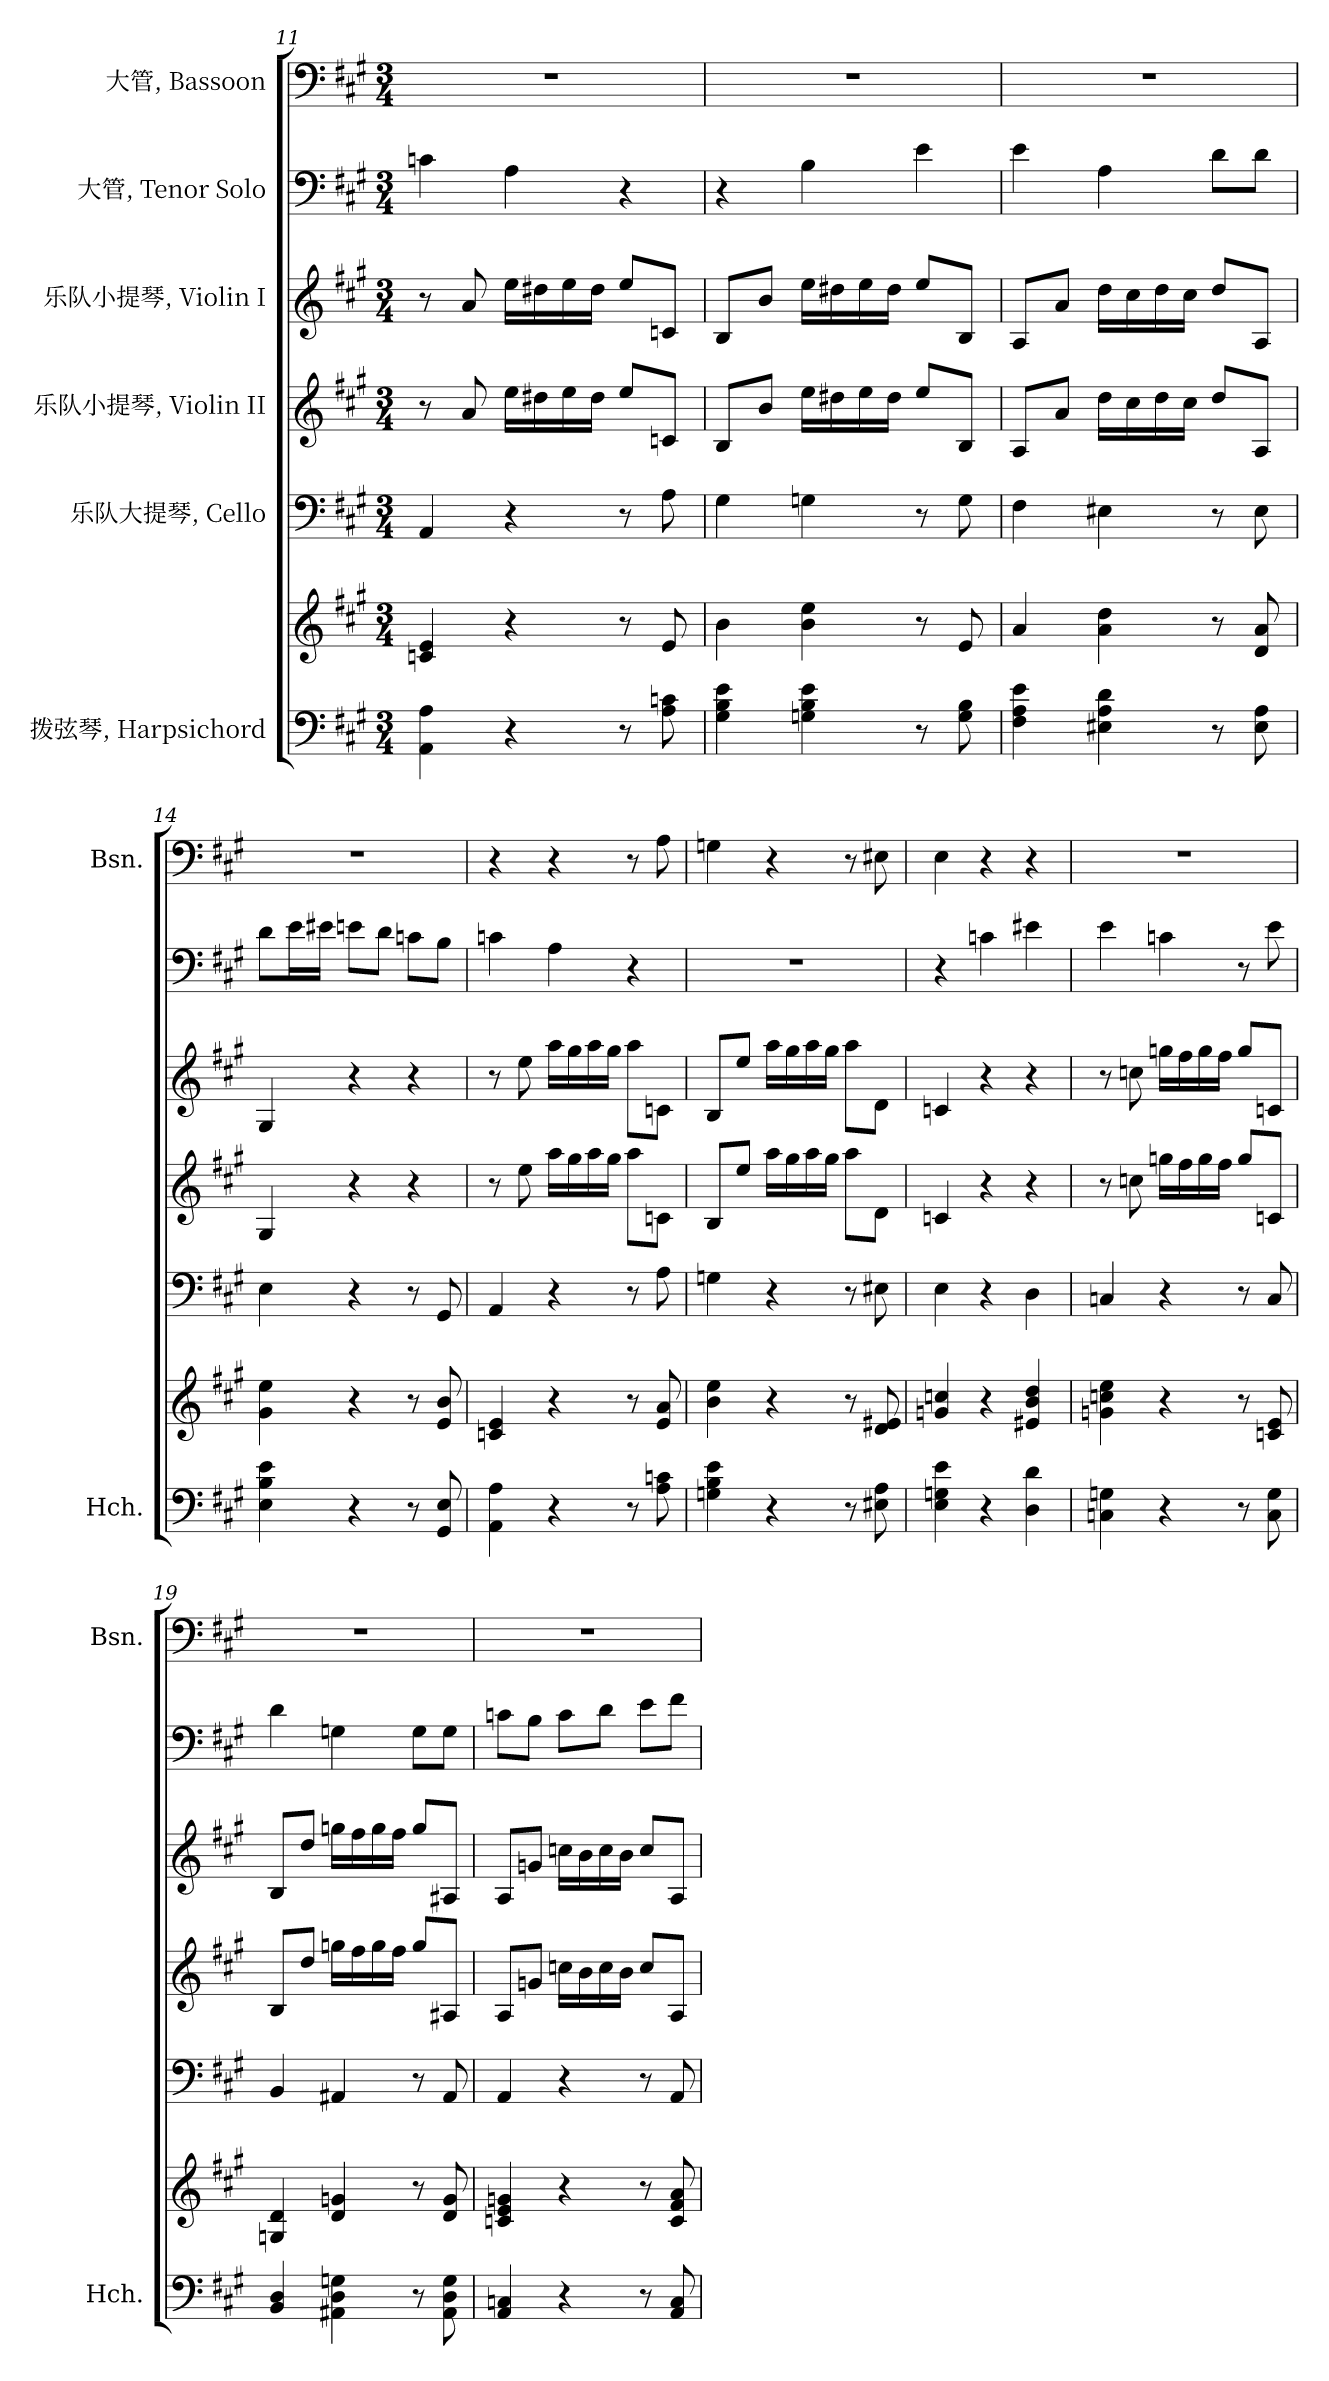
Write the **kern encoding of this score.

**kern	**kern	**kern	**kern	**kern	**kern	**kern
*part6	*part6	*part5	*part4	*part3	*part2	*part1
*staff7	*staff6	*staff5	*staff4	*staff3	*staff2	*staff1
*I"拨弦琴, Harpsichord	*	*I"乐队大提琴, Cello	*I"乐队小提琴, Violin II	*I"乐队小提琴, Violin I	*I"大管, Tenor Solo	*I"大管, Bassoon
*I'Hch.	*	*	*	*	*	*I'Bsn.
!!LO:PB:g=z
*clefF4	*clefG2	*clefF4	*clefG2	*clefG2	*clefF4	*clefF4
*k[f#c#g#]	*k[f#c#g#]	*k[f#c#g#]	*k[f#c#g#]	*k[f#c#g#]	*k[f#c#g#]	*k[f#c#g#]
*M3/4	*M3/4	*M3/4	*M3/4	*M3/4	*M3/4	*M3/4
=11	=11	=11	=11	=11	=11	=11
4AA\ 4A\	4cn/ 4e/	4AA/	8r	8r	4cn\	2.r
.	.	.	8a/	8a/	.	.
4r	4r	4r	16ee\LL	16ee\LL	4A\	.
.	.	.	16dd#X\	16dd#X\	.	.
.	.	.	16ee\	16ee\	.	.
.	.	.	16dd#\JJ	16dd#\JJ	.	.
8r	8r	8r	8ee/L	8ee/L	4r	.
8A\ 8cn\	8e/	8A\	8cn/J	8cn/J	.	.
=12	=12	=12	=12	=12	=12	=12
4G#\ 4B\ 4e\	4b\	4G#\	8B/L	8B/L	4r	2.r
.	.	.	8b/J	8b/J	.	.
4Gn\ 4B\ 4e\	4b\ 4ee\	4Gn\	16ee\LL	16ee\LL	4B\	.
.	.	.	16dd#X\	16dd#X\	.	.
.	.	.	16ee\	16ee\	.	.
.	.	.	16dd#\JJ	16dd#\JJ	.	.
8r	8r	8r	8ee/L	8ee/L	4e\	.
8G\ 8B\	8e/	8G\	8B/J	8B/J	.	.
=13	=13	=13	=13	=13	=13	=13
4F#\ 4A\ 4e\	4a/	4F#\	8A/L	8A/L	4e\	2.r
.	.	.	8a/J	8a/J	.	.
4E#X\ 4A\ 4d\	4a\ 4dd\	4E#X\	16dd\LL	16dd\LL	4A\	.
.	.	.	16cc#\	16cc#\	.	.
.	.	.	16dd\	16dd\	.	.
.	.	.	16cc#\JJ	16cc#\JJ	.	.
8r	8r	8r	8dd/L	8dd/L	8d\L	.
8E#\ 8A\	8d/ 8a/	8E#\	8A/J	8A/J	8d\J	.
!!LO:PB:g=z
=14	=14	=14	=14	=14	=14	=14
4E\ 4B\ 4e\	4g#\ 4ee\	4E\	4G#/	4G#/	8d\L	2.r
.	.	.	.	.	16e\L	.
.	.	.	.	.	16e#X\JJ	.
4r	4r	4r	4r	4r	8en\L	.
.	.	.	.	.	8d\J	.
8r	8r	8r	4r	4r	8cn\L	.
8GG#/ 8E/	8e/ 8b/	8GG#/	.	.	8B\J	.
=15	=15	=15	=15	=15	=15	=15
4AA\ 4A\	4cn/ 4e/	4AA/	8r	8r	4cn\	4r
.	.	.	8ee\	8ee\	.	.
4r	4r	4r	16aa\LL	16aa\LL	4A\	4r
.	.	.	16gg#\	16gg#\	.	.
.	.	.	16aa\	16aa\	.	.
.	.	.	16gg#\JJ	16gg#\JJ	.	.
8r	8r	8r	8aa\L	8aa\L	4r	8r
8A\ 8cn\	8e/ 8a/	8A\	8cn\J	8cn\J	.	8A\
=16	=16	=16	=16	=16	=16	=16
4Gn\ 4B\ 4e\	4b\ 4ee\	4Gn\	8B/L	8B/L	2.r	4Gn\
.	.	.	8ee/J	8ee/J	.	.
4r	4r	4r	16aa\LL	16aa\LL	.	4r
.	.	.	16gg#\	16gg#\	.	.
.	.	.	16aa\	16aa\	.	.
.	.	.	16gg#\JJ	16gg#\JJ	.	.
8r	8r	8r	8aa\L	8aa\L	.	8r
8E#X\ 8A\	8d/ 8e#X/	8E#X\	8d\J	8d\J	.	8E#X\
=17	=17	=17	=17	=17	=17	=17
4E\ 4Gn\ 4e\	4gn/ 4ccn/	4E\	4cn/	4cn/	4r	4E\
4r	4r	4r	4r	4r	4cn\	4r
4D\ 4d\	4e#X/ 4b/ 4dd/	4D\	4r	4r	4e#X\	4r
!!LO:PB:g=z
=18	=18	=18	=18	=18	=18	=18
4Cn\ 4Gn\	4gn\ 4ccn\ 4ee\	4Cn/	8r	8r	4e\	2.r
.	.	.	8ccn\	8ccn\	.	.
4r	4r	4r	16ggn\LL	16ggn\LL	4cn\	.
.	.	.	16ff#\	16ff#\	.	.
.	.	.	16gg\	16gg\	.	.
.	.	.	16ff#\JJ	16ff#\JJ	.	.
8r	8r	8r	8gg/L	8gg/L	8r	.
8C\ 8G\	8cn/ 8e/	8C/	8cn/J	8cn/J	8e\	.
=19	=19	=19	=19	=19	=19	=19
4BB/ 4D/	4Gn/ 4d/	4BB/	8B/L	8B/L	4d\	2.r
.	.	.	8dd/J	8dd/J	.	.
4AA#X\ 4D\ 4Gn\	4d/ 4gn/	4AA#X/	16ggn\LL	16ggn\LL	4Gn\	.
.	.	.	16ff#\	16ff#\	.	.
.	.	.	16gg\	16gg\	.	.
.	.	.	16ff#\JJ	16ff#\JJ	.	.
8r	8r	8r	8gg/L	8gg/L	8G\L	.
8AA#\ 8D\ 8G\	8d/ 8g/	8AA#/	8A#X/J	8A#X/J	8G\J	.
=20	=20	=20	=20	=20	=20	=20
4AA/ 4Cn/	4cn/ 4e/ 4gn/	4AA/	8A/L	8A/L	8cn\L	2.r
.	.	.	8gn/J	8gn/J	8B\J	.
4r	4r	4r	16ccn\LL	16ccn\LL	8c\L	.
.	.	.	16b\	16b\	.	.
.	.	.	16cc\	16cc\	8d\J	.
.	.	.	16b\JJ	16b\JJ	.	.
8r	8r	8r	8cc/L	8cc/L	8e\L	.
8AA/ 8C/	8c/ 8f#/ 8a/	8AA/	8A/J	8A/J	8f#\J	.
=	=	=	=	=	=	=
*-	*-	*-	*-	*-	*-	*-
